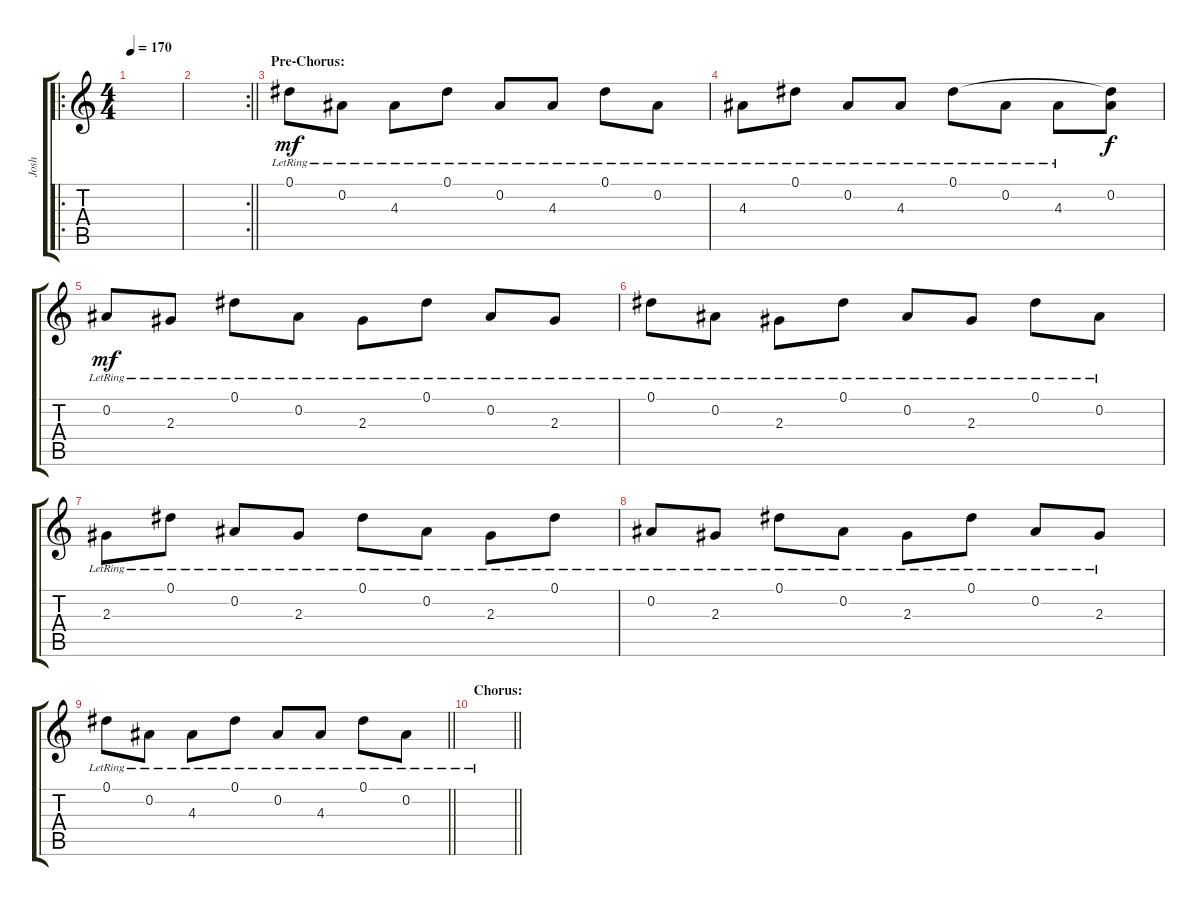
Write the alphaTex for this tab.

\track ("Josh" "Josh") {instrument electricguitarclean}
\staff {score tabs}
\tuning (Eb4 Bb3 Gb3 Db3 Ab2 Db2) {hide}
\ro
\ts (4 4)
\tempo 170
\clef g2
\ks c
|
\rc 2
\barLineRight lightlight
|
\section ("" "Pre-Chorus:")
0.1{lr}.8{dy mf instrument electricguitarclean} 0.2{lr}.8 4.3{lr}.8 0.1{lr}.8 0.2{lr}.8 4.3{lr}.8 0.1{lr}.8 0.2{lr}.8 |
4.3{lr}.8 0.1{lr}.8 0.2{lr}.8 4.3{lr}.8 0.1{lr}.8 0.2{lr}.8 4.3{lr}.8 (0.1{t} 0.2).8{dy f} |
0.2{lr}.8{dy mf} 2.3{lr}.8 0.1{lr}.8 0.2{lr}.8 2.3{lr}.8 0.1{lr}.8 0.2{lr}.8 2.3{lr}.8 |
0.1{lr}.8 0.2{lr}.8 2.3{lr}.8 0.1{lr}.8 0.2{lr}.8 2.3{lr}.8 0.1{lr}.8 0.2{lr}.8 |
2.3{lr}.8 0.1{lr}.8 0.2{lr}.8 2.3{lr}.8 0.1{lr}.8 0.2{lr}.8 2.3{lr}.8 0.1{lr}.8 |
0.2{lr}.8 2.3{lr}.8 0.1{lr}.8 0.2{lr}.8 2.3{lr}.8 0.1{lr}.8 0.2{lr}.8 2.3{lr}.8 |
\barLineRight lightlight
0.1{lr}.8 0.2{lr}.8 4.3{lr}.8 0.1{lr}.8 0.2{lr}.8 4.3{lr}.8 0.1{lr}.8 0.2{lr}.8 |
\section ("" "Chorus:")
\barLineRight lightlight
